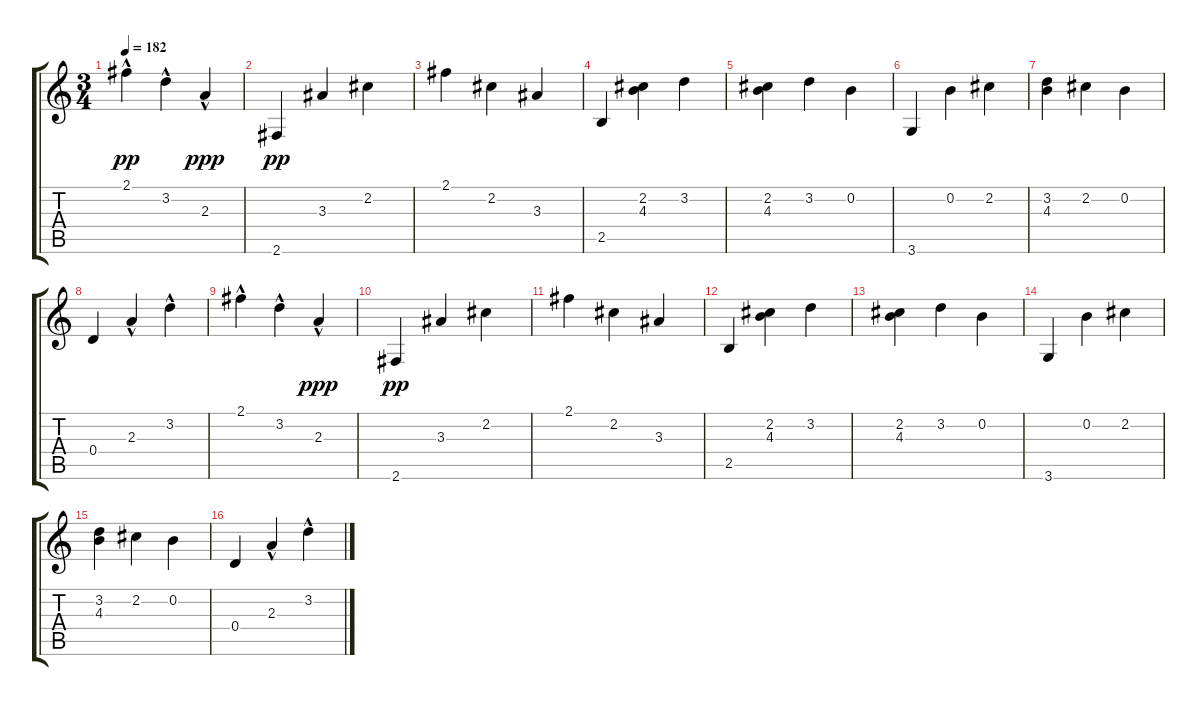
\track "" {instrument acousticguitarnylon}
\staff {score tabs}
\tuning (E4 B3 G3 D3 A2 E2) {hide}
\ts (3 4)
\tempo 182
\clef g2
\ks c
2.1{hac}.4{dy pp} 3.2{hac}.4 2.3{hac}.4{dy ppp} |
2.6.4{dy pp} 3.3.4 2.2.4 |
2.1.4 2.2.4 3.3.4 |
2.5.4 (2.2 4.3).4 3.2.4 |
(2.2 4.3).4 3.2.4 0.2.4 |
3.6.4 0.2.4 2.2.4 |
(3.2 4.3).4 2.2.4 0.2.4 |
0.4.4 2.3{hac}.4 3.2{hac}.4 |
2.1{hac}.4 3.2{hac}.4 2.3{hac}.4{dy ppp} |
2.6.4{dy pp} 3.3.4 2.2.4 |
2.1.4 2.2.4 3.3.4 |
2.5.4 (2.2 4.3).4 3.2.4 |
(2.2 4.3).4 3.2.4 0.2.4 |
3.6.4 0.2.4 2.2.4 |
(3.2 4.3).4 2.2.4 0.2.4 |
0.4.4 2.3{hac}.4 3.2{hac}.4
